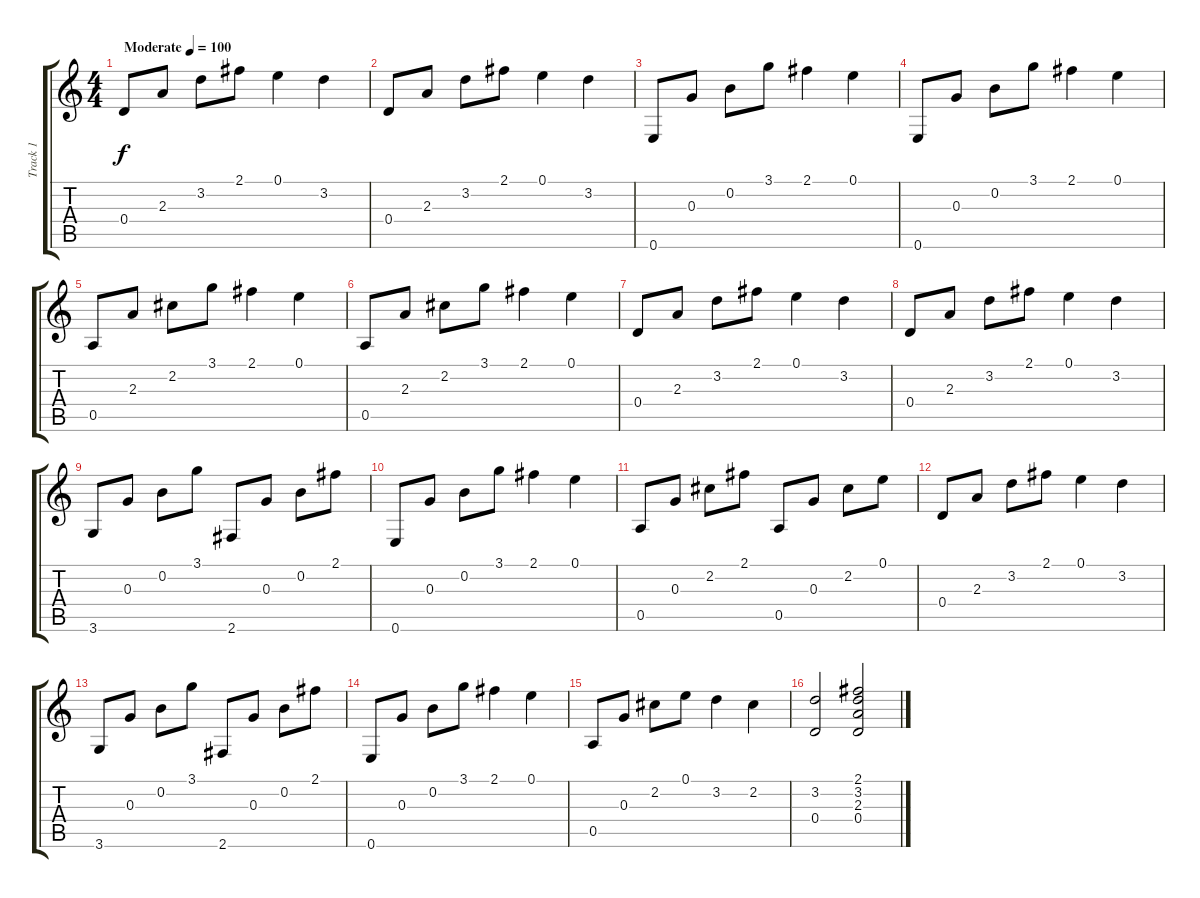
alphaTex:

\track ("Track 1" "Track 1") {instrument acousticguitarsteel}
\staff {score tabs}
\tuning (E4 B3 G3 D3 A2 E2) {hide}
\ts (4 4)
\tempo (100 "Moderate")
\clef g2
\ks c
0.4.8{dy f instrument acousticguitarsteel} 2.3.8 3.2.8 2.1.8 0.1.4 3.2.4 |
0.4.8 2.3.8 3.2.8 2.1.8 0.1.4 3.2.4 |
0.6.8 0.3.8 0.2.8 3.1.8 2.1.4 0.1.4 |
0.6.8 0.3.8 0.2.8 3.1.8 2.1.4 0.1.4 |
0.5.8 2.3.8 2.2.8 3.1.8 2.1.4 0.1.4 |
0.5.8 2.3.8 2.2.8 3.1.8 2.1.4 0.1.4 |
0.4.8 2.3.8 3.2.8 2.1.8 0.1.4 3.2.4 |
0.4.8 2.3.8 3.2.8 2.1.8 0.1.4 3.2.4 |
3.6.8 0.3.8 0.2.8 3.1.8 2.6.8 0.3.8 0.2.8 2.1.8 |
0.6.8 0.3.8 0.2.8 3.1.8 2.1.4 0.1.4 |
0.5.8 0.3.8 2.2.8 2.1.8 0.5.8 0.3.8 2.2.8 0.1.8 |
0.4.8 2.3.8 3.2.8 2.1.8 0.1.4 3.2.4 |
3.6.8 0.3.8 0.2.8 3.1.8 2.6.8 0.3.8 0.2.8 2.1.8 |
0.6.8 0.3.8 0.2.8 3.1.8 2.1.4 0.1.4 |
0.5.8 0.3.8 2.2.8 0.1.8 3.2.4 2.2.4 |
(3.2 0.4).2 (2.1 3.2 2.3 0.4).2
